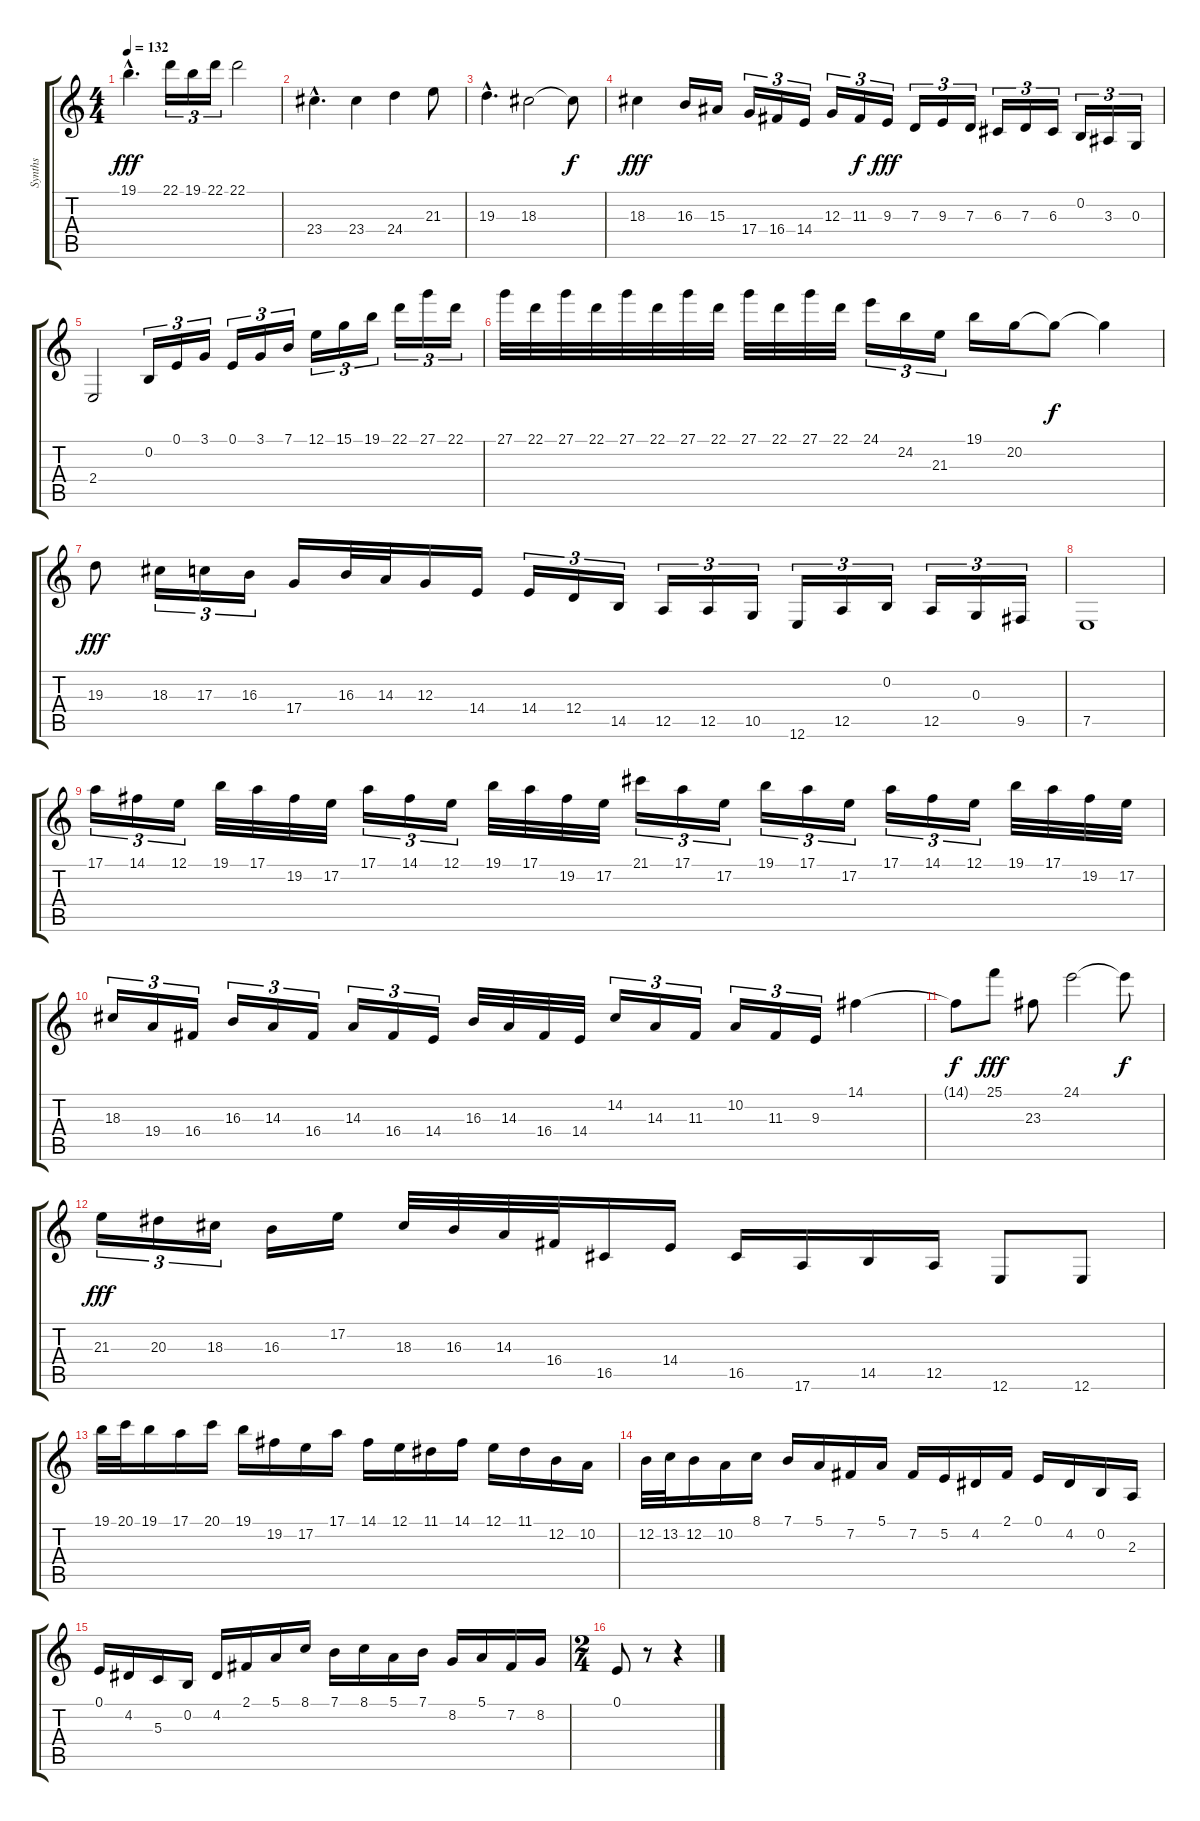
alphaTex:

\track ("Synths" "Synths") {instrument lead5charang}
\staff {score tabs}
\tuning (E4 B3 G3 D3 A2 E2) {hide}
\ts (4 4)
\tempo 132
\clef g2
\ks c
19.1{hac}.4{d dy fff} 22.1.16{tu (3 2)} 19.1.16{tu (3 2)} 22.1.16{tu (3 2)} 22.1.2 |
23.4{hac}.4{d} 23.4.4 24.4.4 21.3.8 |
19.3{hac}.4{d} 18.3.2 18.3{t}.8{dy f} |
18.3.4{dy fff} 16.3.16 15.3.16 17.4.16{tu (3 2)} 16.4.16{tu (3 2)} 14.4.16{tu (3 2)} 12.3.16{tu (3 2)} 11.3.16{tu (3 2) dy f} 9.3.16{tu (3 2) dy fff} 7.3.16{tu (3 2)} 9.3.16{tu (3 2)} 7.3.16{tu (3 2)} 6.3.16{tu (3 2)} 7.3.16{tu (3 2)} 6.3.16{tu (3 2)} 0.2.16{tu (3 2)} 3.3.16{tu (3 2)} 0.3.16{tu (3 2)} |
2.4.2 0.2.16{tu (3 2)} 0.1.16{tu (3 2)} 3.1.16{tu (3 2)} 0.1.16{tu (3 2)} 3.1.16{tu (3 2)} 7.1.16{tu (3 2)} 12.1.16{tu (3 2)} 15.1.16{tu (3 2)} 19.1.16{tu (3 2)} 22.1.16{tu (3 2)} 27.1.16{tu (3 2)} 22.1.16{tu (3 2)} |
27.1.32 22.1.32 27.1.32 22.1.32 27.1.32 22.1.32 27.1.32 22.1.32 27.1.32 22.1.32 27.1.32 22.1.32 24.1.16{tu (3 2)} 24.2.16{tu (3 2)} 21.3.16{tu (3 2)} 19.1.16 20.2.16 20.2{t}.8{dy f} 20.2{t}.4 |
19.3.8{dy fff} 18.3.16{tu (3 2)} 17.3.16{tu (3 2)} 16.3.16{tu (3 2)} 17.4.16 16.3.32 14.3.32 12.3.16 14.4.16 14.4.16{tu (3 2)} 12.4.16{tu (3 2)} 14.5.16{tu (3 2)} 12.5.16{tu (3 2)} 12.5.16{tu (3 2)} 10.5.16{tu (3 2)} 12.6.16{tu (3 2)} 12.5.16{tu (3 2)} 0.2.16{tu (3 2)} 12.5.16{tu (3 2)} 0.3.16{tu (3 2)} 9.5.16{tu (3 2)} |
7.5.1 |
17.1.16{tu (3 2)} 14.1.16{tu (3 2)} 12.1.16{tu (3 2)} 19.1.32 17.1.32 19.2.32 17.2.32 17.1.16{tu (3 2)} 14.1.16{tu (3 2)} 12.1.16{tu (3 2)} 19.1.32 17.1.32 19.2.32 17.2.32 21.1.16{tu (3 2)} 17.1.16{tu (3 2)} 17.2.16{tu (3 2)} 19.1.16{tu (3 2)} 17.1.16{tu (3 2)} 17.2.16{tu (3 2)} 17.1.16{tu (3 2)} 14.1.16{tu (3 2)} 12.1.16{tu (3 2)} 19.1.32 17.1.32 19.2.32 17.2.32 |
18.3.16{tu (3 2)} 19.4.16{tu (3 2)} 16.4.16{tu (3 2)} 16.3.16{tu (3 2)} 14.3.16{tu (3 2)} 16.4.16{tu (3 2)} 14.3.16{tu (3 2)} 16.4.16{tu (3 2)} 14.4.16{tu (3 2)} 16.3.32 14.3.32 16.4.32 14.4.32 14.2.16{tu (3 2)} 14.3.16{tu (3 2)} 11.3.16{tu (3 2)} 10.2.16{tu (3 2)} 11.3.16{tu (3 2)} 9.3.16{tu (3 2)} 14.1.4 |
14.1{t}.8{dy f} 25.1.8{dy fff} 23.3.8 24.1.2 24.1{t}.8{dy f} |
21.3.16{tu (3 2) dy fff} 20.3.16{tu (3 2)} 18.3.16{tu (3 2)} 16.3.16 17.2.16 18.3.32 16.3.32 14.3.32 16.4.32 16.5.16 14.4.16 16.5.16 17.6.16 14.5.16 12.5.16 12.6.8 12.6.8 |
19.1.32 20.1.32 19.1.16 17.1.16 20.1.16 19.1.16 19.2.16 17.2.16 17.1.16 14.1.16 12.1.16 11.1.16 14.1.16 12.1.16 11.1.16 12.2.16 10.2.16 |
12.2.32 13.2.32 12.2.16 10.2.16 8.1.16 7.1.16 5.1.16 7.2.16 5.1.16 7.2.16 5.2.16 4.2.16 2.1.16 0.1.16 4.2.16 0.2.16 2.3.16 |
0.1.16 4.2.16 5.3.16 0.2.16 4.2.16 2.1.16 5.1.16 8.1.16 7.1.16 8.1.16 5.1.16 7.1.16 8.2.16 5.1.16 7.2.16 8.2.16 |
\ts (2 4)
0.1.8 r.8 r.4
